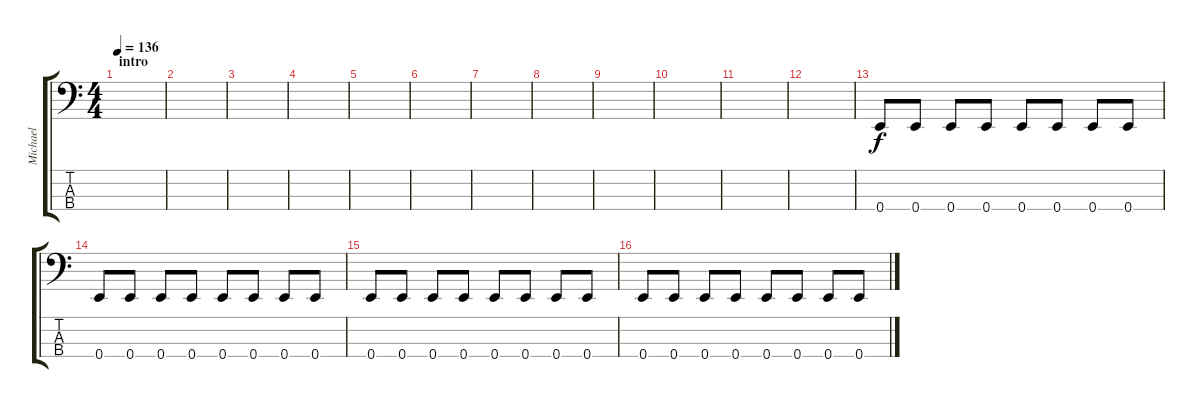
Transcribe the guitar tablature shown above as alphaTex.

\track ("Michael" "Michael") {instrument electricbassfinger}
\staff {score tabs}
\tuning (G2 D2 A1 E1) {hide}
\ts (4 4)
\section ("" "intro")
\tempo 136
\clef f4
\ks c
|
|
|
|
|
|
|
|
|
|
|
|
0.4.8{volume 1 instrument electricbassfinger} 0.4.8{volume 12} 0.4.8 0.4.8 0.4.8 0.4.8 0.4.8 0.4.8 |
0.4.8 0.4.8 0.4.8 0.4.8 0.4.8 0.4.8 0.4.8 0.4.8 |
0.4.8 0.4.8 0.4.8 0.4.8 0.4.8 0.4.8 0.4.8 0.4.8 |
0.4.8 0.4.8 0.4.8 0.4.8 0.4.8 0.4.8 0.4.8 0.4{h}.8
